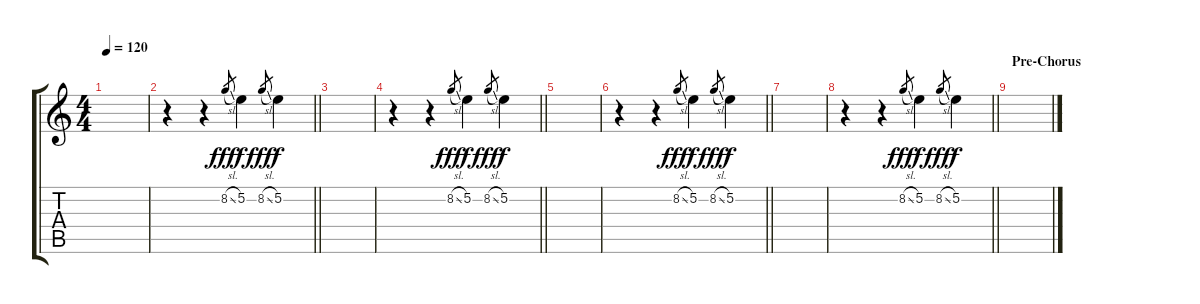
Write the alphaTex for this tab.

\track "" {instrument distortionguitar}
\staff {score tabs}
\tuning (E4 B3 G3 D3 A2 E2) {hide}
\ts (4 4)
\tempo 120
\clef g2
\ks c
|
\barLineRight lightlight
r.4 r.4 8.2{sl}.8{gr dy fff} 5.2.4{dy f} 8.2{sl}.8{gr dy fff} 5.2.4{dy f} |
|
\barLineRight lightlight
r.4 r.4 8.2{sl}.8{gr dy fff} 5.2.4{dy f} 8.2{sl}.8{gr dy fff} 5.2.4{dy f} |
|
\barLineRight lightlight
r.4 r.4 8.2{sl}.8{gr dy fff} 5.2.4{dy f} 8.2{sl}.8{gr dy fff} 5.2.4{dy f} |
|
\barLineRight lightlight
r.4 r.4 8.2{sl}.8{gr dy fff} 5.2.4{dy f} 8.2{sl}.8{gr dy fff} 5.2.4{dy f} |
\section ("" "Pre-Chorus")
